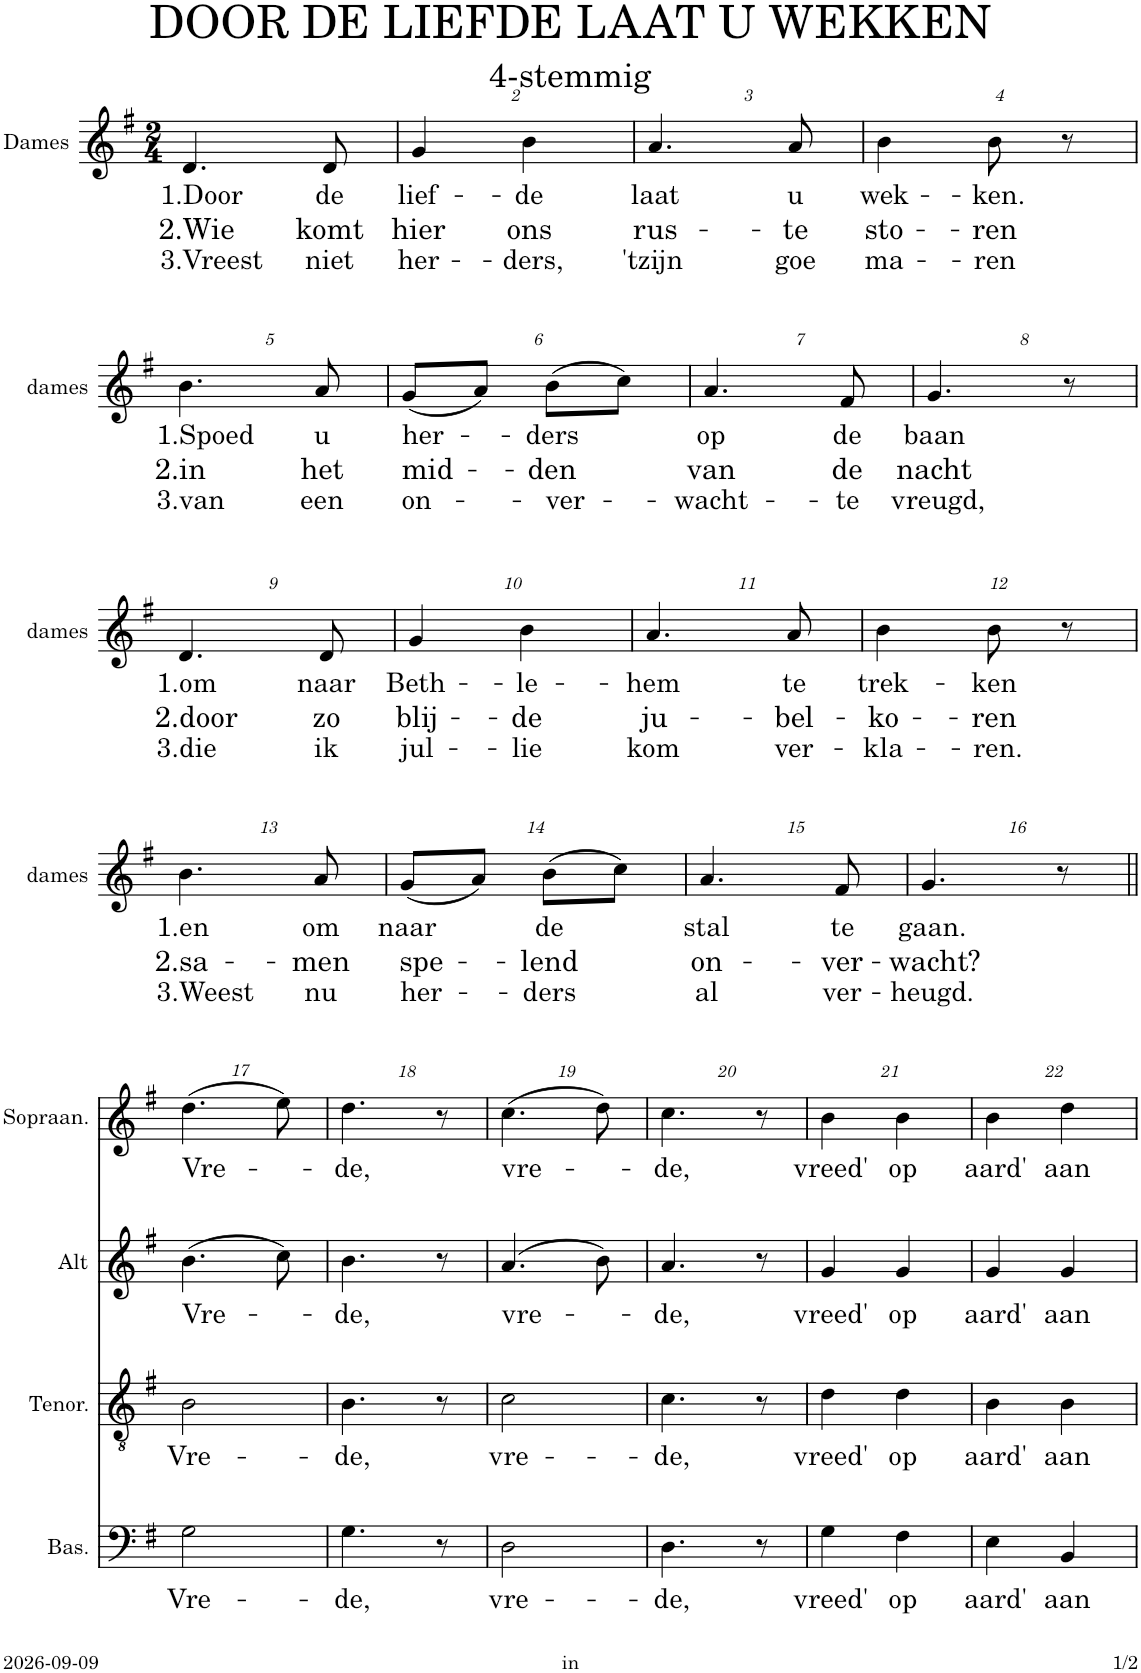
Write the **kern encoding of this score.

**kern	**text	**kern	**text	**kern	**text	**kern	**text	**kern	**text	**text	**text
*part5	*part5	*part4	*part4	*part3	*part3	*part2	*part2	*part1	*part1	*part1	*part1
*staff5	*staff5	*staff4	*staff4	*staff3	*staff3	*staff2	*staff2	*staff1	*staff1	*staff1	*staff1
*I"Bas	*	*I"Tenor	*	*I"Alt	*	*I"Sopraan.	*	*I"Dames	*	*	*
*I'Bas.	*	*I'Tenor.	*	*I'Alt	*	*I'Sopraan.	*	*I'dames	*	*	*
*stria5	*	*stria5	*	*stria5	*	*stria5	*	*	*	*	*
*clefG2	*	*clefGv2	*	*clefG2	*	*clefG2	*	*clefG2	*	*	*
*k[f#]	*	*k[f#]	*	*k[f#]	*	*k[]	*	*k[f#]	*	*	*
*M2/4	*	*M2/4	*	*M2/4	*	*M2/4	*	*M2/4	*	*	*
=1	=1	=1	=1	=1	=1	=1	=1	=1	=1	=1	=1
!	!	!	!	!	!	!	!	!	!LO:LY:b	!LO:LY:b	!LO:LY:b
2r	.	2r	.	2r	.	2r	.	4.d/	1.Door	2.Wie	3.Vreest
!	!	!	!	!	!	!	!	!	!LO:LY:b	!LO:LY:b	!LO:LY:b
.	.	.	.	.	.	.	.	8d/	de	komt	niet
=2	=2	=2	=2	=2	=2	=2	=2	=2	=2	=2	=2
!	!	!	!	!	!	!	!	!	!LO:LY:b	!LO:LY:b	!LO:LY:b
2r	.	2r	.	2r	.	2r	.	4g/	lief-	hier	her-
!	!	!	!	!	!	!	!	!	!LO:LY:b	!LO:LY:b	!LO:LY:b
.	.	.	.	.	.	.	.	4b\	-de	ons	-ders,
=3	=3	=3	=3	=3	=3	=3	=3	=3	=3	=3	=3
!	!	!	!	!	!	!	!	!	!LO:LY:b	!LO:LY:b	!LO:LY:b
2r	.	2r	.	2r	.	2r	.	4.a/	laat	rus-	'tzijn
!	!	!	!	!	!	!	!	!	!LO:LY:b	!LO:LY:b	!LO:LY:b
.	.	.	.	.	.	.	.	8a/	u	-te	goe
=4	=4	=4	=4	=4	=4	=4	=4	=4	=4	=4	=4
!	!	!	!	!	!	!	!	!	!LO:LY:b	!LO:LY:b	!LO:LY:b
2r	.	2r	.	2r	.	2r	.	4b\	wek-	sto-	ma-
!	!	!	!	!	!	!	!	!	!LO:LY:b	!LO:LY:b	!LO:LY:b
.	.	.	.	.	.	.	.	8b\	-ken.	-ren	-ren
.	.	.	.	.	.	.	.	8r	.	.	.
!!LO:LB:g=z
=5	=5	=5	=5	=5	=5	=5	=5	=5	=5	=5	=5
!	!	!	!	!	!	!	!	!	!LO:LY:b	!LO:LY:b	!LO:LY:b
2r	.	2r	.	2r	.	2r	.	4.b\	1.Spoed	2.in	3.van
!	!	!	!	!	!	!	!	!	!LO:LY:b	!LO:LY:b	!LO:LY:b
.	.	.	.	.	.	.	.	8a/	u	het	een
=6	=6	=6	=6	=6	=6	=6	=6	=6	=6	=6	=6
!	!	!	!	!	!	!	!	!	!LO:LY:b	!LO:LY:b	!LO:LY:b
2r	.	2r	.	2r	.	2r	.	(8g/L	-her-	mid-	on-
.	.	.	.	.	.	.	.	8a/J)	.	.	.
!	!	!	!	!	!	!	!	!	!LO:LY:b	!LO:LY:b	!LO:LY:b
.	.	.	.	.	.	.	.	(8b\L	-ders	-den	-ver-
.	.	.	.	.	.	.	.	8cc\J)	.	.	.
=7	=7	=7	=7	=7	=7	=7	=7	=7	=7	=7	=7
!	!	!	!	!	!	!	!	!	!LO:LY:b	!LO:LY:b	!LO:LY:b
2r	.	2r	.	2r	.	2r	.	4.a/	op	van	-wacht-
!	!	!	!	!	!	!	!	!	!LO:LY:b	!LO:LY:b	!LO:LY:b
.	.	.	.	.	.	.	.	8f#/	de	de	-te
=8	=8	=8	=8	=8	=8	=8	=8	=8	=8	=8	=8
!	!	!	!	!	!	!	!	!	!LO:LY:b	!LO:LY:b	!LO:LY:b
2r	.	2r	.	2r	.	2r	.	4.g/	baan	nacht	vreugd,
.	.	.	.	.	.	.	.	8r	.	.	.
!!LO:LB:g=z
=9	=9	=9	=9	=9	=9	=9	=9	=9	=9	=9	=9
!	!	!	!	!	!	!	!	!	!LO:LY:b	!LO:LY:b	!LO:LY:b
2r	.	2r	.	2r	.	2r	.	4.d/	1.om	2.door	3.die
!	!	!	!	!	!	!	!	!	!LO:LY:b	!LO:LY:b	!LO:LY:b
.	.	.	.	.	.	.	.	8d/	naar	zo	ik
=10	=10	=10	=10	=10	=10	=10	=10	=10	=10	=10	=10
!	!	!	!	!	!	!	!	!	!LO:LY:b	!LO:LY:b	!LO:LY:b
2r	.	2r	.	2r	.	2r	.	4g/	Beth-	blij-	jul-
!	!	!	!	!	!	!	!	!	!LO:LY:b	!LO:LY:b	!LO:LY:b
.	.	.	.	.	.	.	.	4b\	-le-	-de	-lie
=11	=11	=11	=11	=11	=11	=11	=11	=11	=11	=11	=11
!	!	!	!	!	!	!	!	!	!LO:LY:b	!LO:LY:b	!LO:LY:b
2r	.	2r	.	2r	.	2r	.	4.a/	-hem	ju-	kom
!	!	!	!	!	!	!	!	!	!LO:LY:b	!LO:LY:b	!LO:LY:b
.	.	.	.	.	.	.	.	8a/	te	-bel-	ver-
=12	=12	=12	=12	=12	=12	=12	=12	=12	=12	=12	=12
!	!	!	!	!	!	!	!	!	!LO:LY:b	!LO:LY:b	!LO:LY:b
2r	.	2r	.	2r	.	2r	.	4b\	trek-	-ko-	-kla-
!	!	!	!	!	!	!	!	!	!LO:LY:b	!LO:LY:b	!LO:LY:b
.	.	.	.	.	.	.	.	8b\	-ken	-ren	-ren.
.	.	.	.	.	.	.	.	8r	.	.	.
!!LO:LB:g=z
=13	=13	=13	=13	=13	=13	=13	=13	=13	=13	=13	=13
!	!	!	!	!	!	!	!	!	!LO:LY:b	!LO:LY:b	!LO:LY:b
2r	.	2r	.	2r	.	2r	.	4.b\	1.en	2.sa-	3.Weest
!	!	!	!	!	!	!	!	!	!LO:LY:b	!LO:LY:b	!LO:LY:b
.	.	.	.	.	.	.	.	8a/	om	-men	nu
=14	=14	=14	=14	=14	=14	=14	=14	=14	=14	=14	=14
!	!	!	!	!	!	!	!	!	!LO:LY:b	!LO:LY:b	!LO:LY:b
2r	.	2r	.	2r	.	2r	.	(8g/L	naar	spe-	-her-
.	.	.	.	.	.	.	.	8a/J)	.	.	.
!	!	!	!	!	!	!	!	!	!LO:LY:b	!LO:LY:b	!LO:LY:b
.	.	.	.	.	.	.	.	(8b\L	de	-lend	-ders
.	.	.	.	.	.	.	.	8cc\J)	.	.	.
=15	=15	=15	=15	=15	=15	=15	=15	=15	=15	=15	=15
!	!	!	!	!	!	!	!	!	!LO:LY:b	!LO:LY:b	!LO:LY:b
2r	.	2r	.	2r	.	2r	.	4.a/	stal	on-	al
!	!	!	!	!	!	!	!	!	!LO:LY:b	!LO:LY:b	!LO:LY:b
.	.	.	.	.	.	.	.	8f#/	te	-ver-	ver-
=16	=16	=16	=16	=16	=16	=16	=16	=16	=16	=16	=16
!	!	!	!	!	!	!	!	!	!LO:LY:b	!LO:LY:b	!LO:LY:b
2r	.	2r	.	2r	.	2r	.	4.g/	gaan.	-wacht?	-heugd.
.	.	.	.	.	.	.	.	8r	.	.	.
!!LO:LB:g=z
=17||	=17||	=17||	=17||	=17||	=17||	=17||	=17||	=17||	=17||	=17||	=17||
*clefF4	*	*	*	*	*	*	*	*	*	*	*
*k[f#]	*	*k[f#]	*	*k[f#]	*	*k[f#]	*	*k[f#]	*	*	*
!	!LO:LY:b	!	!LO:LY:b	!	!LO:LY:b	!	!LO:LY:b	!	!	!	!
2G\	Vre-	2B\	Vre-	(4.b\	-Vre-	(4.dd\	-Vre-	2r	.	.	.
.	.	.	.	8cc\)	.	8ee\)	.	.	.	.	.
=18	=18	=18	=18	=18	=18	=18	=18	=18	=18	=18	=18
!	!LO:LY:b	!	!LO:LY:b	!	!LO:LY:b	!	!LO:LY:b	!	!	!	!
4.G\	-de,	4.B\	-de,	4.b\	-de,	4.dd\	-de,	2r	.	.	.
8r	.	8r	.	8r	.	8r	.	.	.	.	.
=19	=19	=19	=19	=19	=19	=19	=19	=19	=19	=19	=19
!	!LO:LY:b	!	!LO:LY:b	!	!LO:LY:b	!	!LO:LY:b	!	!	!	!
2D\	vre-	2c\	vre-	(4.a/	-vre-	(4.cc\	-vre-	2r	.	.	.
.	.	.	.	8b\)	.	8dd\)	.	.	.	.	.
=20	=20	=20	=20	=20	=20	=20	=20	=20	=20	=20	=20
!	!LO:LY:b	!	!LO:LY:b	!	!LO:LY:b	!	!LO:LY:b	!	!	!	!
4.D\	-de,	4.c\	-de,	4.a/	-de,	4.cc\	-de,	2r	.	.	.
8r	.	8r	.	8r	.	8r	.	.	.	.	.
=21	=21	=21	=21	=21	=21	=21	=21	=21	=21	=21	=21
!	!LO:LY:b	!	!LO:LY:b	!	!LO:LY:b	!	!LO:LY:b	!	!	!	!
4G\	vreed'	4d\	vreed'	4g/	vreed'	4b\	vreed'	2r	.	.	.
!	!LO:LY:b	!	!LO:LY:b	!	!LO:LY:b	!	!LO:LY:b	!	!	!	!
4F#\	op	4d\	op	4g/	op	4b\	op	.	.	.	.
=22	=22	=22	=22	=22	=22	=22	=22	=22	=22	=22	=22
!	!LO:LY:b	!	!LO:LY:b	!	!LO:LY:b	!	!LO:LY:b	!	!	!	!
4E\	aard'	4B\	aard'	4g/	aard'	4b\	aard'	2r	.	.	.
!	!LO:LY:b	!	!LO:LY:b	!	!LO:LY:b	!	!LO:LY:b	!	!	!	!
4BB/	aan	4B\	aan	4g/	aan	4dd\	aan	.	.	.	.
=	=	=	=	=	=	=	=	=	=	=	=
*-	*-	*-	*-	*-	*-	*-	*-	*-	*-	*-	*-
